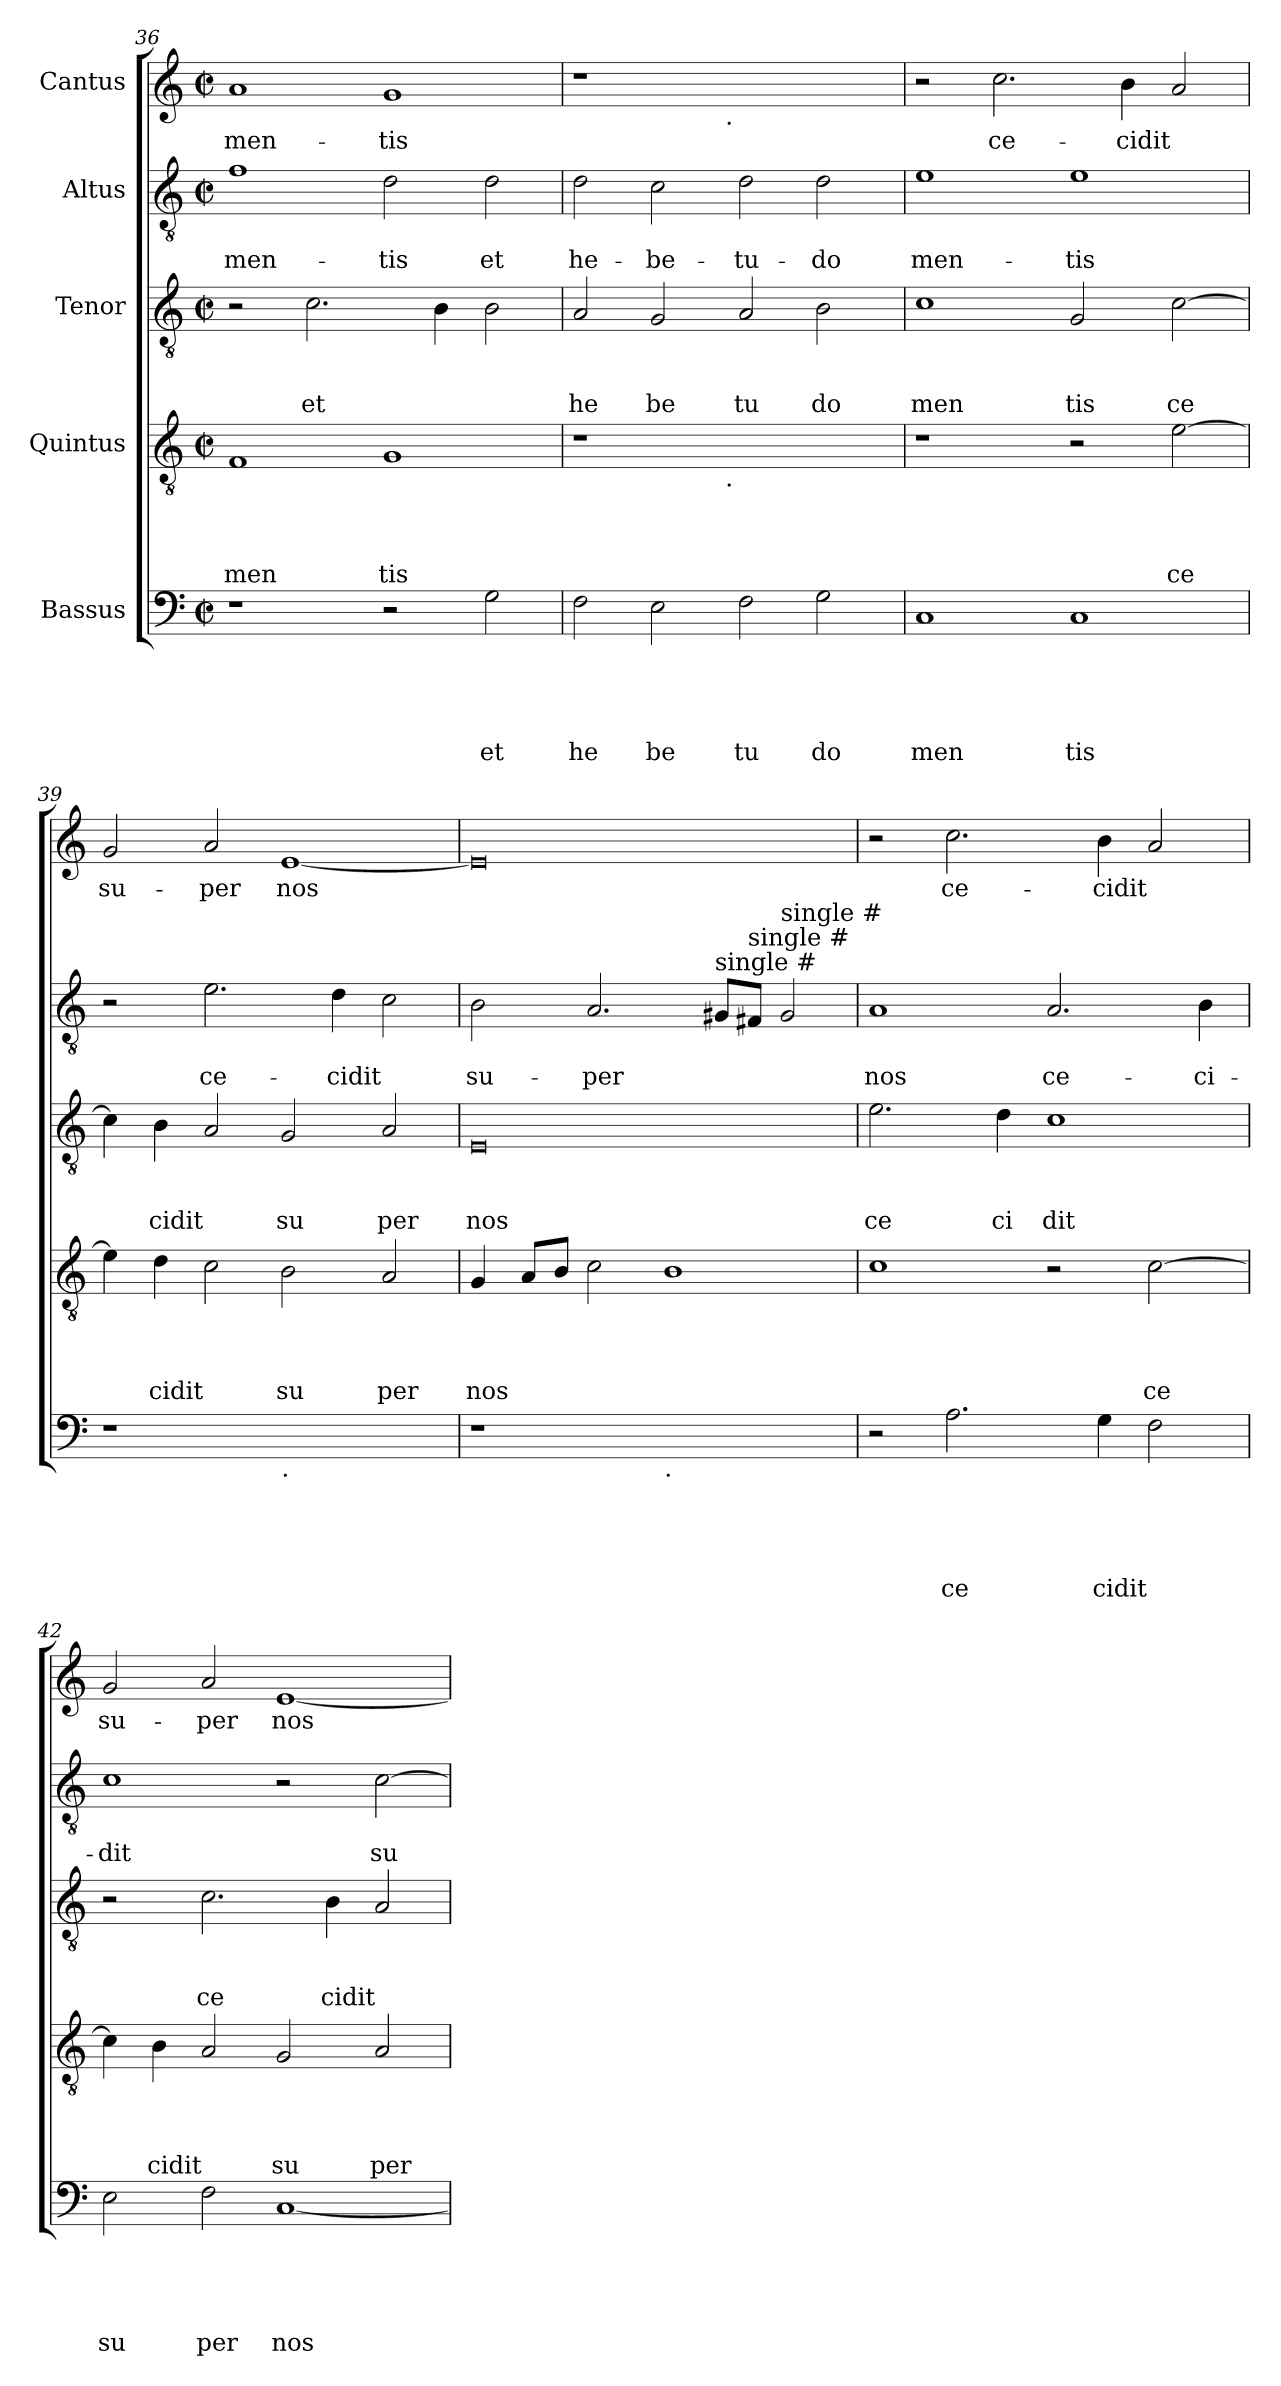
**kern	**text	**text	**text	**text	**text	**kern	**text	**text	**text	**text	**kern	**text	**text	**text	**kern	**text	**text	**kern	**text
*part5	*part5	*part5	*part5	*part5	*part5	*part4	*part4	*part4	*part4	*part4	*part3	*part3	*part3	*part3	*part2	*part2	*part2	*part1	*part1
*staff5	*staff5	*staff5	*staff5	*staff5	*staff5	*staff4	*staff4	*staff4	*staff4	*staff4	*staff3	*staff3	*staff3	*staff3	*staff2	*staff2	*staff2	*staff1	*staff1
*I"Bassus	*	*	*	*	*	*I"Quintus	*	*	*	*	*I"Tenor	*	*	*	*I"Altus	*	*	*I"Cantus	*
*clefF4	*	*	*	*	*	*clefGv2	*	*	*	*	*clefGv2	*	*	*	*clefGv2	*	*	*clefG2	*
*k[]	*	*	*	*	*	*k[]	*	*	*	*	*k[]	*	*	*	*k[]	*	*	*k[]	*
*C:	*	*	*	*	*	*C:	*	*	*	*	*C:	*	*	*	*C:	*	*	*C:	*
*M2/2	*	*	*	*	*	*M2/2	*	*	*	*	*M2/2	*	*	*	*M2/2	*	*	*M2/2	*
*met(c|)	*	*	*	*	*	*met(c|)	*	*	*	*	*met(c|)	*	*	*	*met(c|)	*	*	*met(c|)	*
=36	=36	=36	=36	=36	=36	=36	=36	=36	=36	=36	=36	=36	=36	=36	=36	=36	=36	=36	=36
!	!	!	!	!	!	!	!	!	!	!LO:LY:b	!	!	!	!	!	!	!LO:LY:b	!	!LO:LY:b
1r	.	.	.	.	.	1F	.	.	.	men	2r	.	.	.	1f	.	men-	1a	men-
!	!	!	!	!	!	!	!	!	!	!	!	!	!	!LO:LY:b	!	!	!	!	!
.	.	.	.	.	.	.	.	.	.	.	2.c\	.	.	et	.	.	.	.	.
!	!	!	!	!	!	!	!	!	!	!LO:LY:b	!	!	!	!	!	!	!LO:LY:b	!	!LO:LY:b
2r	.	.	.	.	.	1G	.	.	.	tis	.	.	.	.	2d\	.	-tis	1g	-tis
.	.	.	.	.	.	.	.	.	.	.	4B\	.	.	.	.	.	.	.	.
!	!	!	!	!	!LO:LY:b	!	!	!	!	!	!	!	!	!	!	!	!LO:LY:b	!	!
2G\	.	.	.	.	et	.	.	.	.	.	2B\	.	.	.	2d\	.	et	.	.
!!LO:PB:g=z
=37	=37	=37	=37	=37	=37	=37	=37	=37	=37	=37	=37	=37	=37	=37	=37	=37	=37	=37	=37
!	!	!	!	!	!LO:LY:b	!	!	!	!	!	!	!	!	!LO:LY:b	!	!	!LO:LY:b	!	!
*	*	*	*	*	*	*^	*	*	*	*	*	*	*	*	*	*	*	*^	*
2F\	.	.	.	.	he	1r	2ryy	.	.	.	.	2A/	.	.	he	2d\	.	he-	1r	2ryy	.
!	!	!	!	!	!LO:LY:b	!	!	!	!	!	!	!	!	!	!LO:LY:b	!	!	!LO:LY:b	!	!	!
2E\	.	.	.	.	be	.	4...ryy	.	.	.	.	2G/	.	.	be	2c\	.	-be-	.	4...ryy	.
!	!	!	!	!	!	!	!	!	!	!	!	!	!	!	!	!	!	!	!	!LO:TX:b:t=.	!
!	!	!	!	!	!	!	!LO:TX:b:t=.	!	!	!	!	!	!	!	!	!	!	!	!	!	!
.	.	.	.	.	.	.	1ryy	.	.	.	.	.	.	.	.	.	.	.	.	1ryy	.
!	!	!	!	!	!LO:LY:b	!	!	!	!	!	!	!	!	!	!LO:LY:b	!	!	!LO:LY:b	!	!	!
2F\	.	.	.	.	tu	1ryy	.	.	.	.	.	2A/	.	.	tu	2d\	.	-tu-	1ryy	.	.
!	!	!	!	!	!LO:LY:b	!	!	!	!	!	!	!	!	!	!LO:LY:b	!	!	!LO:LY:b	!	!	!
2G\	.	.	.	.	do	.	.	.	.	.	.	2B\	.	.	do	2d\	.	-do	.	.	.
.	.	.	.	.	.	.	32ryy	.	.	.	.	.	.	.	.	.	.	.	.	32ryy	.
=38	=38	=38	=38	=38	=38	=38	=38	=38	=38	=38	=38	=38	=38	=38	=38	=38	=38	=38	=38	=38	=38
!	!	!	!	!	!LO:LY:b	!	!	!	!	!	!	!	!	!	!LO:LY:b	!	!	!LO:LY:b	!	!	!
*	*	*	*	*	*	*v	*v	*	*	*	*	*	*	*	*	*	*	*	*v	*v	*
1C	.	.	.	.	men	1r	.	.	.	.	1c	.	.	men	1e	.	men-	2r	.
!	!	!	!	!	!	!	!	!	!	!	!	!	!	!	!	!	!	!	!LO:LY:b
.	.	.	.	.	.	.	.	.	.	.	.	.	.	.	.	.	.	2.cc\	ce-
!	!	!	!	!	!LO:LY:b	!	!	!	!	!	!	!	!	!LO:LY:b	!	!	!LO:LY:b	!	!
1C	.	.	.	.	tis	2r	.	.	.	.	2G/	.	.	tis	1e	.	-tis	.	.
!	!	!	!	!	!	!	!	!	!	!	!	!	!	!	!	!	!	!	!LO:LY:b
.	.	.	.	.	.	.	.	.	.	.	.	.	.	.	.	.	.	4b\	-cidit
!	!	!	!	!	!	!	!	!	!	!LO:LY:b	!	!	!	!LO:LY:b	!	!	!	!	!
.	.	.	.	.	.	[>2e\	.	.	.	ce	[>2c\	.	.	ce	.	.	.	2a/	.
=39	=39	=39	=39	=39	=39	=39	=39	=39	=39	=39	=39	=39	=39	=39	=39	=39	=39	=39	=39
!	!	!	!	!	!	!	!	!	!	!	!	!	!	!	!	!	!	!	!LO:LY:b
1r	.	.	.	.	.	4e\]	.	.	.	.	4c\]	.	.	.	2r	.	.	2g/	su-
!	!	!	!	!	!	!	!	!	!	!LO:LY:b	!	!	!	!LO:LY:b	!	!	!	!	!
.	.	.	.	.	.	4d\	.	.	.	cidit	4B\	.	.	cidit	.	.	.	.	.
!	!	!	!	!	!	!	!	!	!	!	!	!	!	!	!	!	!LO:LY:b	!	!LO:LY:b
.	.	.	.	.	.	2c\	.	.	.	.	2A/	.	.	.	2.e\	.	ce-	2a/	-per
!LO:TX:b:t=.	!	!	!	!	!	!	!	!	!	!	!	!	!	!	!	!	!	!	!
!	!	!	!	!	!	!	!	!	!	!LO:LY:b	!	!	!	!LO:LY:b	!	!	!	!	!LO:LY:b
1ryy	.	.	.	.	.	2B\	.	.	.	su	2G/	.	.	su	.	.	.	[<1e	nos
!	!	!	!	!	!	!	!	!	!	!	!	!	!	!	!	!	!LO:LY:b	!	!
.	.	.	.	.	.	.	.	.	.	.	.	.	.	.	4d\	.	-cidit	.	.
!	!	!	!	!	!	!	!	!	!	!LO:LY:b	!	!	!	!LO:LY:b	!	!	!	!	!
.	.	.	.	.	.	2A/	.	.	.	per	2A/	.	.	per	2c\	.	.	.	.
=40	=40	=40	=40	=40	=40	=40	=40	=40	=40	=40	=40	=40	=40	=40	=40	=40	=40	=40	=40
!	!	!	!	!	!	!	!	!	!	!LO:LY:b	!	!	!	!LO:LY:b	!	!	!LO:LY:b	!	!
1r	.	.	.	.	.	4G/	.	.	.	nos	0E	.	.	nos	2B\	.	su-	0e]	.
.	.	.	.	.	.	8A/L	.	.	.	.	.	.	.	.	.	.	.	.	.
.	.	.	.	.	.	8B/J	.	.	.	.	.	.	.	.	.	.	.	.	.
!	!	!	!	!	!	!	!	!	!	!	!	!	!	!	!	!	!LO:LY:b	!	!
.	.	.	.	.	.	2c\	.	.	.	.	.	.	.	.	2.A/	.	-per	.	.
!LO:TX:b:t=.	!	!	!	!	!	!	!	!	!	!	!	!	!	!	!	!	!	!	!
1ryy	.	.	.	.	.	1B	.	.	.	.	.	.	.	.	.	.	.	.	.
!	!	!	!	!	!	!	!	!	!	!	!	!	!	!	!LO:TX:a:t=single #	!	!	!	!
.	.	.	.	.	.	.	.	.	.	.	.	.	.	.	8G#/L	.	.	.	.
!	!	!	!	!	!	!	!	!	!	!	!	!	!	!	!LO:TX:a:t=single #	!	!	!	!
.	.	.	.	.	.	.	.	.	.	.	.	.	.	.	8F#/J	.	.	.	.
!	!	!	!	!	!	!	!	!	!	!	!	!	!	!	!LO:TX:a:t=single #	!	!	!	!
.	.	.	.	.	.	.	.	.	.	.	.	.	.	.	2G#/	.	.	.	.
=41	=41	=41	=41	=41	=41	=41	=41	=41	=41	=41	=41	=41	=41	=41	=41	=41	=41	=41	=41
!	!	!	!	!	!	!	!	!	!	!	!	!	!	!LO:LY:b	!	!	!LO:LY:b	!	!
2r	.	.	.	.	.	1c	.	.	.	.	2.e\	.	.	ce	1A	.	nos	2r	.
!	!	!	!	!	!LO:LY:b	!	!	!	!	!	!	!	!	!	!	!	!	!	!LO:LY:b
2.A\	.	.	.	.	ce	.	.	.	.	.	.	.	.	.	.	.	.	2.cc\	ce-
!	!	!	!	!	!	!	!	!	!	!	!	!	!	!LO:LY:b	!	!	!	!	!
.	.	.	.	.	.	.	.	.	.	.	4d\	.	.	ci	.	.	.	.	.
!	!	!	!	!	!	!	!	!	!	!	!	!	!	!LO:LY:b	!	!	!LO:LY:b	!	!
.	.	.	.	.	.	2r	.	.	.	.	1c	.	.	dit	2.A/	.	ce-	.	.
!	!	!	!	!	!LO:LY:b	!	!	!	!	!	!	!	!	!	!	!	!	!	!LO:LY:b
4G\	.	.	.	.	cidit	.	.	.	.	.	.	.	.	.	.	.	.	4b\	-cidit
!	!	!	!	!	!	!	!	!	!	!LO:LY:b	!	!	!	!	!	!	!	!	!
2F\	.	.	.	.	.	[>2c\	.	.	.	ce	.	.	.	.	.	.	.	2a/	.
!	!	!	!	!	!	!	!	!	!	!	!	!	!	!	!	!	!LO:LY:b	!	!
.	.	.	.	.	.	.	.	.	.	.	.	.	.	.	4B\	.	-ci-	.	.
=42	=42	=42	=42	=42	=42	=42	=42	=42	=42	=42	=42	=42	=42	=42	=42	=42	=42	=42	=42
!	!	!	!	!	!LO:LY:b	!	!	!	!	!	!	!	!	!	!	!	!LO:LY:b	!	!LO:LY:b
2E\	.	.	.	.	su	4c\]	.	.	.	.	2r	.	.	.	1c	.	-dit	2g/	su-
!	!	!	!	!	!	!	!	!	!	!LO:LY:b	!	!	!	!	!	!	!	!	!
.	.	.	.	.	.	4B\	.	.	.	cidit	.	.	.	.	.	.	.	.	.
!	!	!	!	!	!LO:LY:b	!	!	!	!	!	!	!	!	!LO:LY:b	!	!	!	!	!LO:LY:b
2F\	.	.	.	.	per	2A/	.	.	.	.	2.c\	.	.	ce	.	.	.	2a/	-per
!	!	!	!	!	!LO:LY:b	!	!	!	!	!LO:LY:b	!	!	!	!	!	!	!	!	!LO:LY:b
[<1C	.	.	.	.	nos	2G/	.	.	.	su	.	.	.	.	2r	.	.	[<1e	nos
!	!	!	!	!	!	!	!	!	!	!	!	!	!	!LO:LY:b	!	!	!	!	!
.	.	.	.	.	.	.	.	.	.	.	4B\	.	.	cidit	.	.	.	.	.
!	!	!	!	!	!	!	!	!	!	!LO:LY:b	!	!	!	!	!	!	!LO:LY:b	!	!
.	.	.	.	.	.	2A/	.	.	.	per	2A/	.	.	.	[>2c\	.	su-	.	.
=	=	=	=	=	=	=	=	=	=	=	=	=	=	=	=	=	=	=	=
*-	*-	*-	*-	*-	*-	*-	*-	*-	*-	*-	*-	*-	*-	*-	*-	*-	*-	*-	*-
